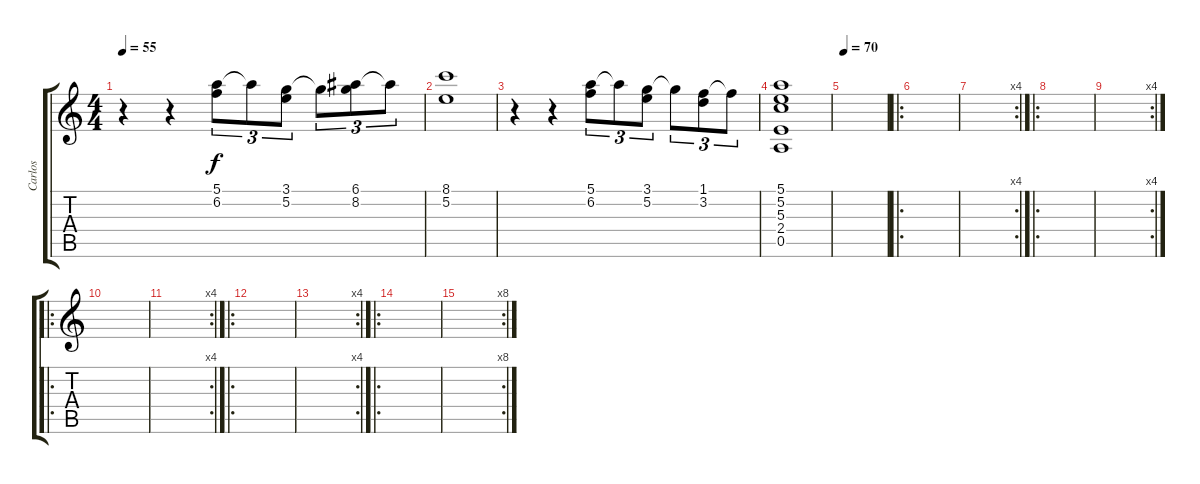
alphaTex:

\track ("Carlos" "Carlos") {instrument electricguitarclean}
\staff {score tabs}
\tuning (E4 B3 G3 D3 A2 E2) {hide}
\ts (4 4)
\tempo 55
\clef g2
\ks c
r.4{dy f} r.4 (5.1 6.2).8{tu (3 2)} 5.1{t}.8{tu (3 2)} (3.1 5.2).8{tu (3 2)} 3.1{t}.8{tu (3 2)} (6.1 8.2).8{tu (3 2)} 6.1{t}.8{tu (3 2)} |
(8.1 5.2).1 |
r.4 r.4 (5.1 6.2).8{tu (3 2)} 5.1{t}.8{tu (3 2)} (3.1 5.2).8{tu (3 2)} 3.1{t}.8{tu (3 2)} (1.1 3.2).8{tu (3 2)} 1.1{t}.8{tu (3 2)} |
(5.1 5.2 5.3 2.4 0.5).1 |
\tempo 70
|
\ro
|
\rc 4
|
\ro
|
\rc 4
|
\ro
|
\rc 4
|
\ro
|
\rc 4
|
\ro
|
\rc 8
